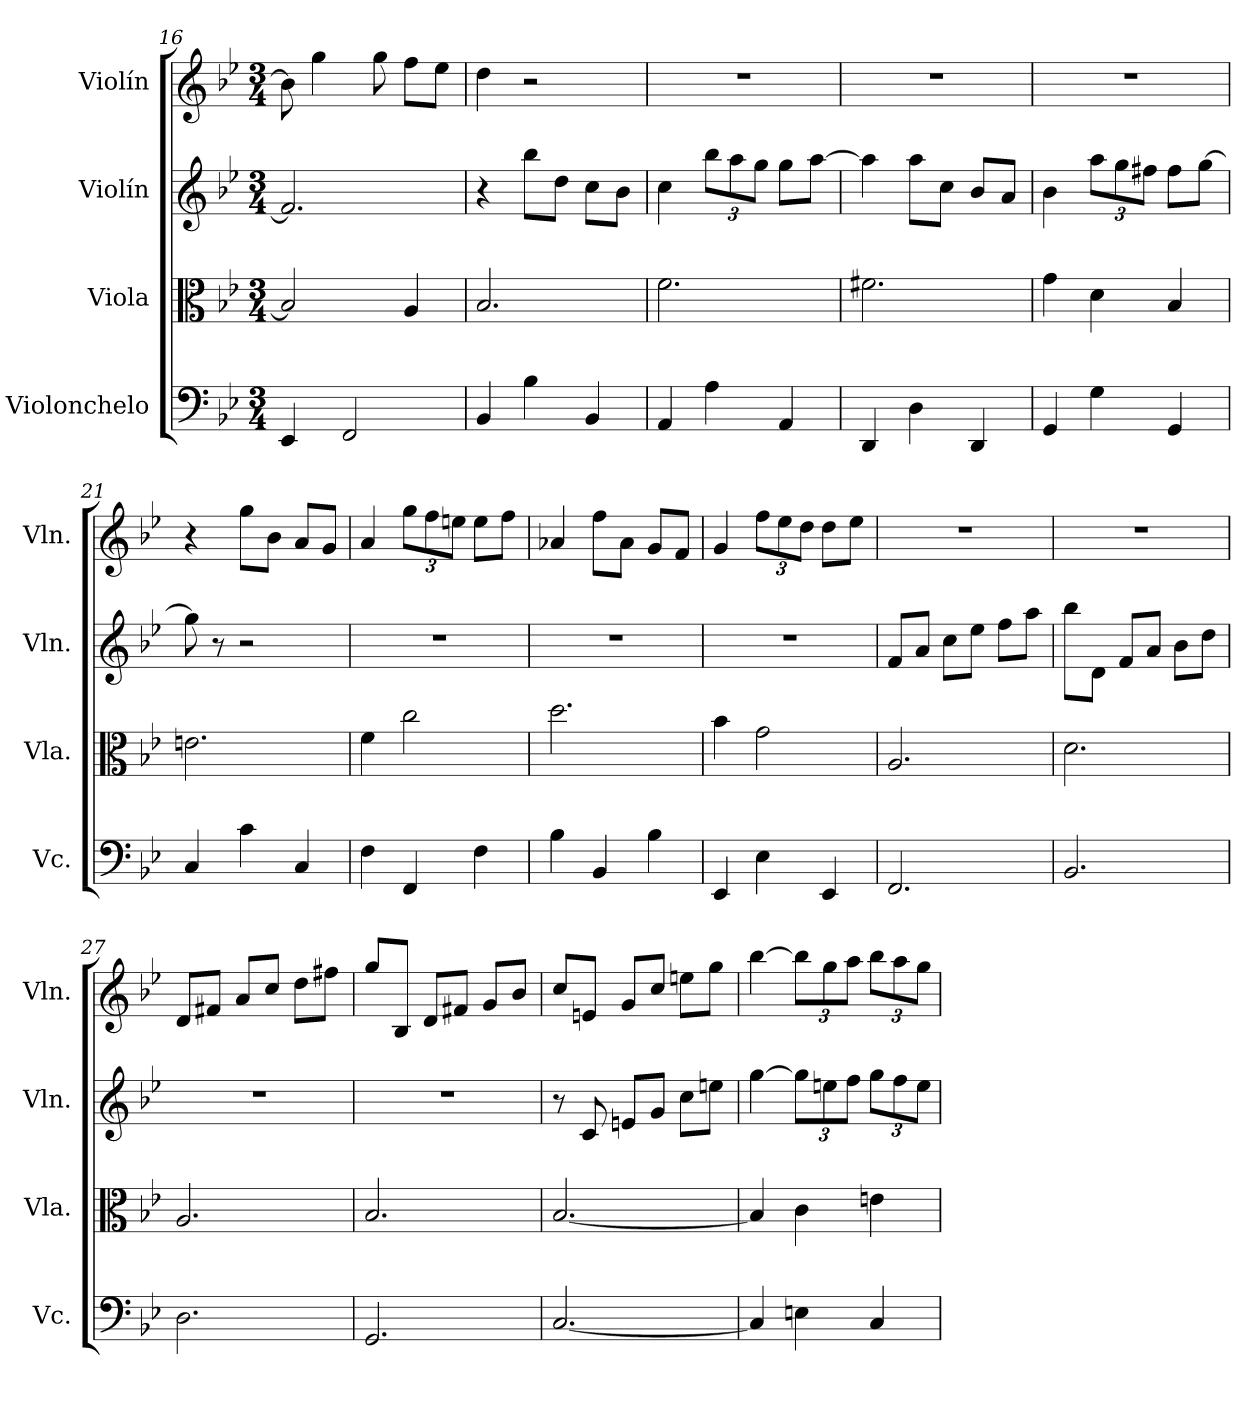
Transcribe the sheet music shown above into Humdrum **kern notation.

**kern	**kern	**kern	**kern
*part4	*part3	*part2	*part1
*staff4	*staff3	*staff2	*staff1
*I"Violonchelo	*I"Viola	*I"Violín	*I"Violín
*I'Vc.	*I'Vla.	*I'Vln.	*I'Vln.
*clefF4	*clefC3	*clefG2	*clefG2
*k[b-e-]	*k[b-e-]	*k[b-e-]	*k[b-e-]
*M3/4	*M3/4	*M3/4	*M3/4
=16	=16	=16	=16
4EE-/	2B-/]	2.f/]	8b-\]
.	.	.	4gg\
2FF/	.	.	.
.	.	.	8gg\
.	4A/	.	8ff\L
.	.	.	8ee-\J
=17	=17	=17	=17
4BB-/	2.B-/	4r	4dd\
4B-\	.	8bb-\L	2r
.	.	8dd\J	.
4BB-/	.	8cc\L	.
.	.	8b-\J	.
=18	=18	=18	=18
4AA/	2.f\	4cc\	2.r
*	*	*Xbrackettup	*
4A\	.	12bb-\L	.
.	.	12aa\	.
.	.	12gg\J	.
4AA/	.	8gg\L	.
.	.	[8aa\J	.
=19	=19	=19	=19
4DD/	2.f#X\	4aa\]	2.r
4D\	.	8aa\L	.
.	.	8cc\J	.
4DD/	.	8b-/L	.
.	.	8a/J	.
!!LO:PB:g=z
=20	=20	=20	=20
4GG/	4g\	4b-\	2.r
4G\	4d\	12aa\L	.
.	.	12gg\	.
.	.	12ff#X\J	.
4GG/	4B-/	8ff#\L	.
.	.	[8gg\J	.
=21	=21	=21	=21
4C/	2.en\	8gg\]	4r
.	.	8r	.
4c\	.	2r	8gg\L
.	.	.	8b-\J
4C/	.	.	8a/L
.	.	.	8g/J
=22	=22	=22	=22
4F\	4f\	2.r	4a/
*	*	*	*Xbrackettup
4FF/	2cc\	.	12gg\L
.	.	.	12ff\
.	.	.	12een\J
4F\	.	.	8ee\L
.	.	.	8ff\J
=23	=23	=23	=23
4B-\	2.dd\	2.r	4a-X/
4BB-/	.	.	8ff\L
.	.	.	8a-\J
4B-\	.	.	8g/L
.	.	.	8f/J
=24	=24	=24	=24
4EE-/	4b-\	2.r	4g/
4E-\	2g\	.	12ff\L
.	.	.	12ee-\
.	.	.	12dd\J
4EE-/	.	.	8dd\L
.	.	.	8ee-\J
=25	=25	=25	=25
2.FF/	2.A/	8f/L	2.r
.	.	8a/J	.
.	.	8cc\L	.
.	.	8ee-\J	.
.	.	8ff\L	.
.	.	8aa\J	.
!!LO:LB:g=z
=26	=26	=26	=26
2.BB-/	2.d\	8bb-\L	2.r
.	.	8d\J	.
.	.	8f/L	.
.	.	8a/J	.
.	.	8b-\L	.
.	.	8dd\J	.
=27	=27	=27	=27
2.D\	2.A/	2.r	8d/L
.	.	.	8f#X/J
.	.	.	8a/L
.	.	.	8cc/J
.	.	.	8dd\L
.	.	.	8ff#X\J
=28	=28	=28	=28
2.GG/	2.B-/	2.r	8gg/L
.	.	.	8B-/J
.	.	.	8d/L
.	.	.	8f#X/J
.	.	.	8g/L
.	.	.	8b-/J
=29	=29	=29	=29
[2.C/	[2.B-/	8r	8cc/L
.	.	8c/	8en/J
.	.	8en/L	8g/L
.	.	8g/J	8cc/J
.	.	8cc\L	8een\L
.	.	8een\J	8gg\J
=30	=30	=30	=30
4C/]	4B-/]	[4gg\	[4bb-\
4En\	4c\	12gg\L]	12bb-\L]
.	.	12een\	12gg\
.	.	12ff\J	12aa\J
4C/	4en\	12gg\L	12bb-\L
.	.	12ff\	12aa\
.	.	12ee\J	12gg\J
=	=	=	=
*-	*-	*-	*-
